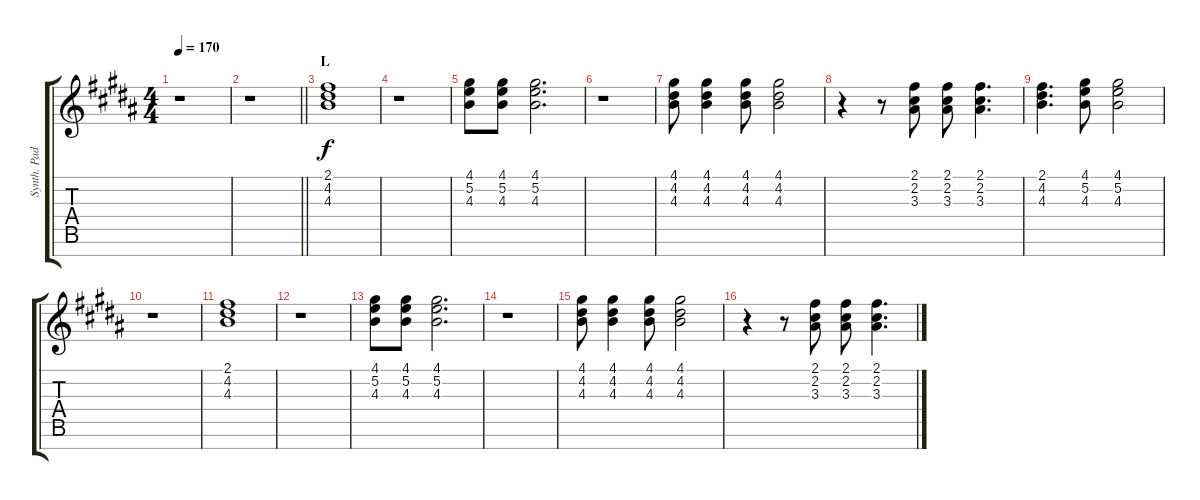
\track ("Synth. Pad" "Synth. Pad") {instrument fx5brightness}
\staff {score tabs}
\tuning (E5 B4 G4 D4 A3 E3 B2) {hide}
\ts (4 4)
\tempo 170
\clef g2
\ks b
r.1{dy f} |
\barLineRight lightlight
r.1 |
\section ("" "L")
(2.1 4.2 4.3).1 |
r.1 |
(4.1 5.2 4.3).8 (4.1 5.2 4.3).8 (4.1 5.2 4.3).2{d} |
r.1 |
(4.1 4.2 4.3).8 (4.1 4.2 4.3).4 (4.1 4.2 4.3).8 (4.1 4.2 4.3).2 |
r.4 r.8 (2.1 2.2 3.3).8 (2.1 2.2 3.3).8 (2.1 2.2 3.3).4{d} |
(2.1 4.2 4.3).4{d} (4.1 5.2 4.3).8 (4.1 5.2 4.3).2 |
r.1 |
(2.1 4.2 4.3).1 |
r.1 |
(4.1 5.2 4.3).8 (4.1 5.2 4.3).8 (4.1 5.2 4.3).2{d} |
r.1 |
(4.1 4.2 4.3).8 (4.1 4.2 4.3).4 (4.1 4.2 4.3).8 (4.1 4.2 4.3).2 |
r.4 r.8 (2.1 2.2 3.3).8 (2.1 2.2 3.3).8 (2.1 2.2 3.3).4{d}
